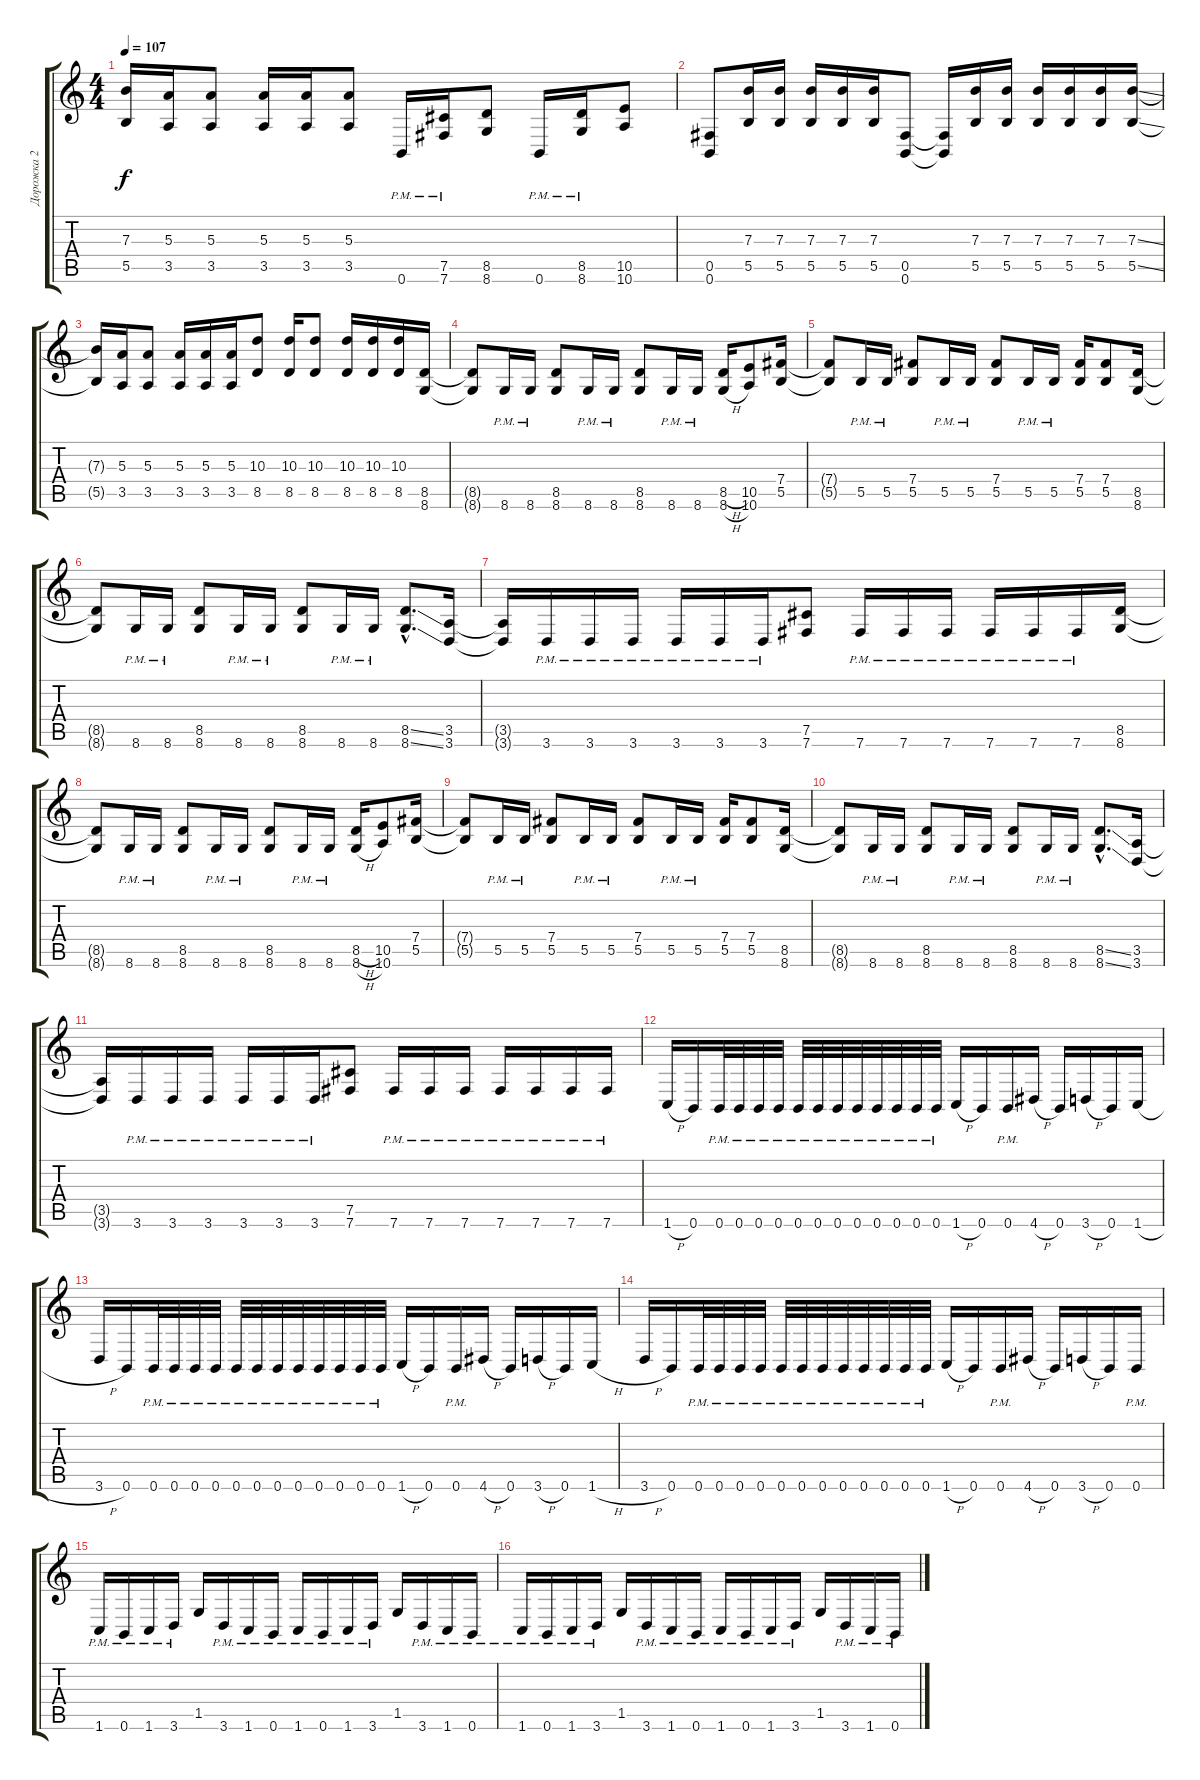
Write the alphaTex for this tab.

\track ("Дорожка 2" "Дорожка 2") {instrument distortionguitar}
\staff {score tabs}
\tuning (Db4 Ab3 E3 B2 Gb2 B1) {hide}
\ts (4 4)
\tempo 107
\clef g2
\ks c
(7.3{t} 5.5{t}).16{dy f} (5.3 3.5).16 (5.3 3.5).8 (5.3 3.5).16 (5.3 3.5).16 (5.3 3.5).8 0.6{pm}.16 (7.5{pm} 7.6{pm}).16 (8.5 8.6).8 0.6{pm}.16 (8.5{pm} 8.6{pm}).16 (10.5 10.6).8 |
(0.5 0.6).8 (7.3 5.5).16 (7.3 5.5).16 (7.3 5.5).16 (7.3 5.5).16 (7.3 5.5).16 (0.5 0.6).8 (0.5{t} 0.6{t}).16 (7.3 5.5).16 (7.3 5.5).16 (7.3 5.5).16 (7.3 5.5).16 (7.3 5.5).16 (7.3{ss} 5.5{ss}).16 |
(7.3{t} 5.5{t}).16 (5.3 3.5).16 (5.3 3.5).8 (5.3 3.5).16 (5.3 3.5).16 (5.3 3.5).16 (10.3 8.5).8 (10.3 8.5).16 (10.3 8.5).8 (10.3 8.5).16 (10.3 8.5).16 (10.3 8.5).16 (8.5 8.6).16 |
(8.5{t} 8.6{t}).8 8.6{pm}.16 8.6{pm}.16 (8.5 8.6).8 8.6{pm}.16 8.6{pm}.16 (8.5 8.6).8 8.6{pm}.16 8.6{pm}.16 (8.5{h} 8.6{h}).16 (10.5 10.6).8 (7.4 5.5).16 |
(7.4{t} 5.5{t}).8 5.5{pm}.16 5.5{pm}.16 (7.4 5.5).8 5.5{pm}.16 5.5{pm}.16 (7.4 5.5).8 5.5{pm}.16 5.5{pm}.16 (7.4 5.5).16 (7.4 5.5).8 (8.5 8.6).16 |
(8.5{t} 8.6{t}).8 8.6{pm}.16 8.6{pm}.16 (8.5 8.6).8 8.6{pm}.16 8.6{pm}.16 (8.5 8.6).8 8.6{pm}.16 8.6{pm}.16 (8.5{ss hac} 8.6{ss hac}).8{d} (3.5 3.6).16 |
(3.5{t} 3.6{t}).16 3.6{pm}.16 3.6{pm}.16 3.6{pm}.16 3.6{pm}.16 3.6{pm}.16 3.6{pm}.16 (7.5 7.6).8 7.6{pm}.16 7.6{pm}.16 7.6{pm}.16 7.6{pm}.16 7.6{pm}.16 7.6{pm}.16 (8.5 8.6).16 |
(8.5{t} 8.6{t}).8 8.6{pm}.16 8.6{pm}.16 (8.5 8.6).8 8.6{pm}.16 8.6{pm}.16 (8.5 8.6).8 8.6{pm}.16 8.6{pm}.16 (8.5{h} 8.6{h}).16 (10.5 10.6).8 (7.4 5.5).16 |
(7.4{t} 5.5{t}).8 5.5{pm}.16 5.5{pm}.16 (7.4 5.5).8 5.5{pm}.16 5.5{pm}.16 (7.4 5.5).8 5.5{pm}.16 5.5{pm}.16 (7.4 5.5).16 (7.4 5.5).8 (8.5 8.6).16 |
(8.5{t} 8.6{t}).8 8.6{pm}.16 8.6{pm}.16 (8.5 8.6).8 8.6{pm}.16 8.6{pm}.16 (8.5 8.6).8 8.6{pm}.16 8.6{pm}.16 (8.5{ss hac} 8.6{ss hac}).8{d} (3.5 3.6).16 |
(3.5{t} 3.6{t}).16 3.6{pm}.16 3.6{pm}.16 3.6{pm}.16 3.6{pm}.16 3.6{pm}.16 3.6{pm}.16 (7.5 7.6).8 7.6{pm}.16 7.6{pm}.16 7.6{pm}.16 7.6{pm}.16 7.6{pm}.16 7.6{pm}.16 7.6{pm}.16 |
1.6{h}.16 0.6.16 0.6{pm}.32 0.6{pm}.32 0.6{pm}.32 0.6{pm}.32 0.6{pm}.32 0.6{pm}.32 0.6{pm}.32 0.6{pm}.32 0.6{pm}.32 0.6{pm}.32 0.6{pm}.32 0.6{pm}.32 1.6{h}.16 0.6.16 0.6{pm}.16 4.6{h}.16 0.6.16 3.6{h}.16 0.6.16 1.6{h}.16 |
3.6{h}.16 0.6.16 0.6{pm}.32 0.6{pm}.32 0.6{pm}.32 0.6{pm}.32 0.6{pm}.32 0.6{pm}.32 0.6{pm}.32 0.6{pm}.32 0.6{pm}.32 0.6{pm}.32 0.6{pm}.32 0.6{pm}.32 1.6{h}.16 0.6.16 0.6{pm}.16 4.6{h}.16 0.6.16 3.6{h}.16 0.6.16 1.6{h}.16 |
3.6{h}.16 0.6.16 0.6{pm}.32 0.6{pm}.32 0.6{pm}.32 0.6{pm}.32 0.6{pm}.32 0.6{pm}.32 0.6{pm}.32 0.6{pm}.32 0.6{pm}.32 0.6{pm}.32 0.6{pm}.32 0.6{pm}.32 1.6{h}.16 0.6.16 0.6{pm}.16 4.6{h}.16 0.6.16 3.6{h}.16 0.6.16 0.6{pm}.16 |
1.6{pm}.16 0.6{pm}.16 1.6{pm}.16 3.6{pm}.16 1.5.16 3.6{pm}.16 1.6{pm}.16 0.6{pm}.16 1.6{pm}.16 0.6{pm}.16 1.6{pm}.16 3.6{pm}.16 1.5.16 3.6{pm}.16 1.6{pm}.16 0.6{pm}.16 |
1.6{pm}.16 0.6{pm}.16 1.6{pm}.16 3.6{pm}.16 1.5.16 3.6{pm}.16 1.6{pm}.16 0.6{pm}.16 1.6{pm}.16 0.6{pm}.16 1.6{pm}.16 3.6{pm}.16 1.5.16 3.6{pm}.16 1.6{pm}.16 0.6{pm}.16
